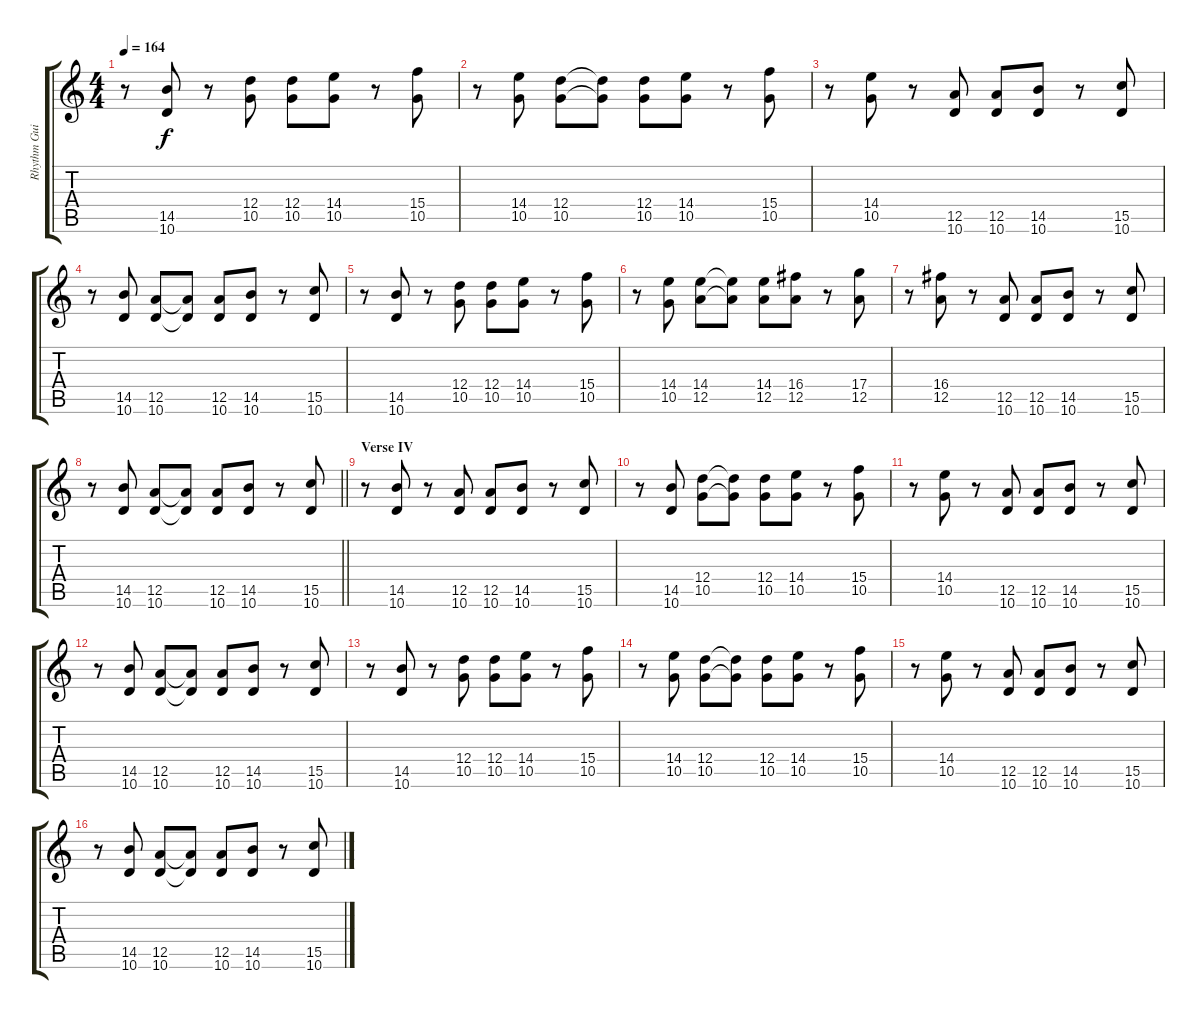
\track ("Rhythm Guitar" "Rhythm Gui") {instrument electricguitarmuted}
\staff {score tabs}
\tuning (E4 B3 G3 D3 A2 E2) {hide}
\ts (4 4)
\tempo 164
\clef g2
\ks c
r.8{dy f} (14.5 10.6).8 r.8 (12.4 10.5).8 (12.4 10.5).8 (14.4 10.5).8 r.8 (15.4 10.5).8 |
r.8 (14.4 10.5).8 (12.4 10.5).8 (12.4{t} 10.5{t}).8 (12.4 10.5).8 (14.4 10.5).8 r.8 (15.4 10.5).8 |
r.8 (14.4 10.5).8 r.8 (12.5 10.6).8 (12.5 10.6).8 (14.5 10.6).8 r.8 (15.5 10.6).8 |
r.8 (14.5 10.6).8 (12.5 10.6).8 (12.5{t} 10.6{t}).8 (12.5 10.6).8 (14.5 10.6).8 r.8 (15.5 10.6).8 |
r.8 (14.5 10.6).8 r.8 (12.4 10.5).8 (12.4 10.5).8 (14.4 10.5).8 r.8 (15.4 10.5).8 |
r.8 (14.4 10.5).8 (14.4 12.5).8 (14.4{t} 12.5{t}).8 (14.4 12.5).8 (16.4 12.5).8 r.8 (17.4 12.5).8 |
r.8 (16.4 12.5).8 r.8 (12.5 10.6).8 (12.5 10.6).8 (14.5 10.6).8 r.8 (15.5 10.6).8 |
\barLineRight lightlight
r.8 (14.5 10.6).8 (12.5 10.6).8 (12.5{t} 10.6{t}).8 (12.5 10.6).8 (14.5 10.6).8 r.8 (15.5 10.6).8 |
\section ("" "Verse IV")
r.8 (14.5 10.6).8 r.8 (12.5 10.6).8 (12.5 10.6).8 (14.5 10.6).8 r.8 (15.5 10.6).8 |
r.8 (14.5 10.6).8 (12.4 10.5).8 (12.4{t} 10.5{t}).8 (12.4 10.5).8 (14.4 10.5).8 r.8 (15.4 10.5).8 |
r.8 (14.4 10.5).8 r.8 (12.5 10.6).8 (12.5 10.6).8 (14.5 10.6).8 r.8 (15.5 10.6).8 |
r.8 (14.5 10.6).8 (12.5 10.6).8 (12.5{t} 10.6{t}).8 (12.5 10.6).8 (14.5 10.6).8 r.8 (15.5 10.6).8 |
r.8 (14.5 10.6).8 r.8 (12.4 10.5).8 (12.4 10.5).8 (14.4 10.5).8 r.8 (15.4 10.5).8 |
r.8 (14.4 10.5).8 (12.4 10.5).8 (12.4{t} 10.5{t}).8 (12.4 10.5).8 (14.4 10.5).8 r.8 (15.4 10.5).8 |
r.8 (14.4 10.5).8 r.8 (12.5 10.6).8 (12.5 10.6).8 (14.5 10.6).8 r.8 (15.5 10.6).8 |
r.8 (14.5 10.6).8 (12.5 10.6).8 (12.5{t} 10.6{t}).8 (12.5 10.6).8 (14.5 10.6).8 r.8 (15.5 10.6).8
